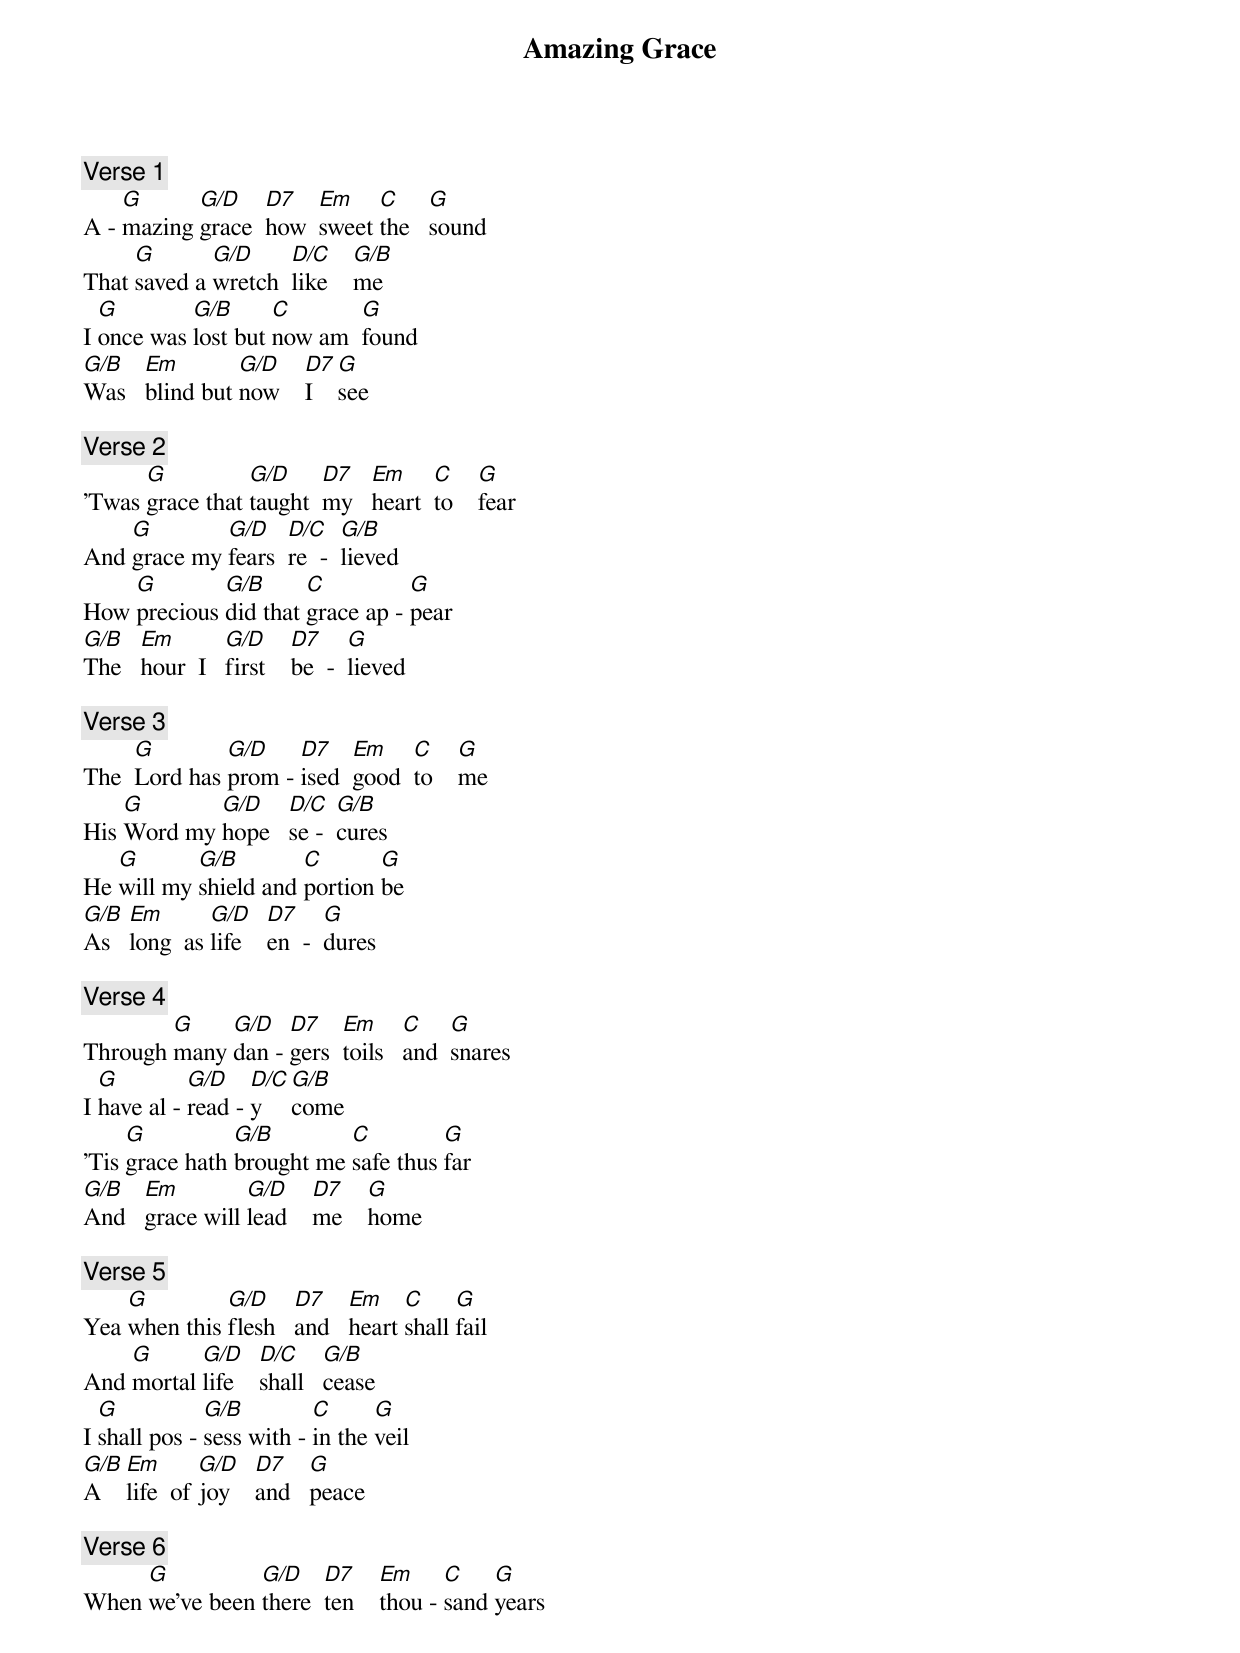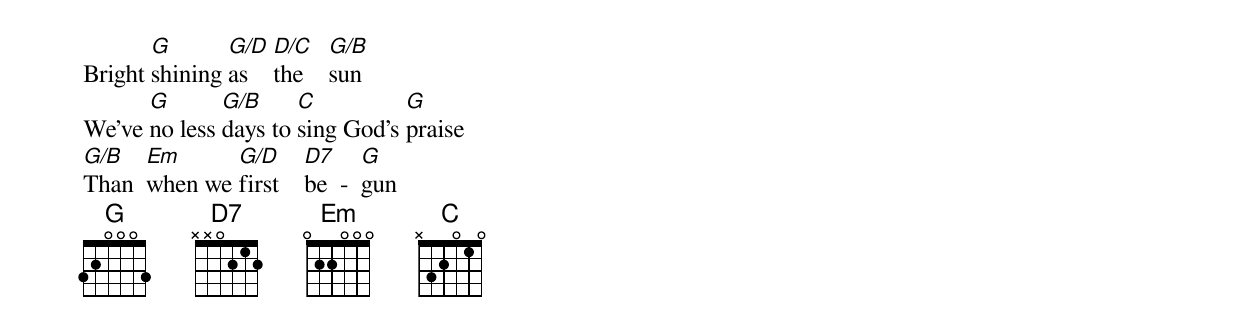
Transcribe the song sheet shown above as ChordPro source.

{title: Amazing Grace}
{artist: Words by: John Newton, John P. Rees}
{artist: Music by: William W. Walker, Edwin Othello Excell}
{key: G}
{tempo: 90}
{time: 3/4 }

{comment: Verse 1}
A - [G]mazing [G/D]grace  [D7]how  [Em]sweet [C]the   [G]sound
That [G]saved a [G/D]wretch  [D/C]like    [G/B]me
I [G]once was [G/B]lost but [C]now am  [G]found
[G/B]Was   [Em]blind but [G/D]now    [D7]I    [G]see

{comment: Verse 2}
'Twas [G]grace that [G/D]taught  [D7]my   [Em]heart  [C]to    [G]fear
And [G]grace my [G/D]fears  [D/C]re  -  [G/B]lieved
How [G]precious [G/B]did that [C]grace ap - [G]pear
[G/B]The   [Em]hour  I   [G/D]first    [D7]be  -  [G]lieved

{comment: Verse 3}
The  [G]Lord has [G/D]prom - [D7]ised  [Em]good  [C]to    [G]me
His [G]Word my [G/D]hope   [D/C]se -  [G/B]cures
He [G]will my [G/B]shield and [C]portion [G]be
[G/B]As   [Em]long  as [G/D]life    [D7]en  -  [G]dures

{comment: Verse 4}
Through [G]many [G/D]dan - [D7]gers  [Em]toils   [C]and  [G]snares
I [G]have al - [G/D]read - [D/C]y    [G/B]come
'Tis [G]grace hath [G/B]brought me [C]safe thus [G]far
[G/B]And   [Em]grace will [G/D]lead    [D7]me    [G]home

{comment: Verse 5}
Yea [G]when this [G/D]flesh   [D7]and   [Em]heart [C]shall [G]fail
And [G]mortal [G/D]life    [D/C]shall   [G/B]cease
I [G]shall pos - [G/B]sess with - [C]in the [G]veil
[G/B]A    [Em]life  of [G/D]joy    [D7]and   [G]peace

{comment: Verse 6}
When [G]we've been [G/D]there  [D7]ten    [Em]thou - [C]sand [G]years
Bright [G]shining [G/D]as    [D/C]the    [G/B]sun
We've [G]no less [G/B]days to [C]sing God's [G]praise
[G/B]Than  [Em]when we [G/D]first    [D7]be  -  [G]gun
